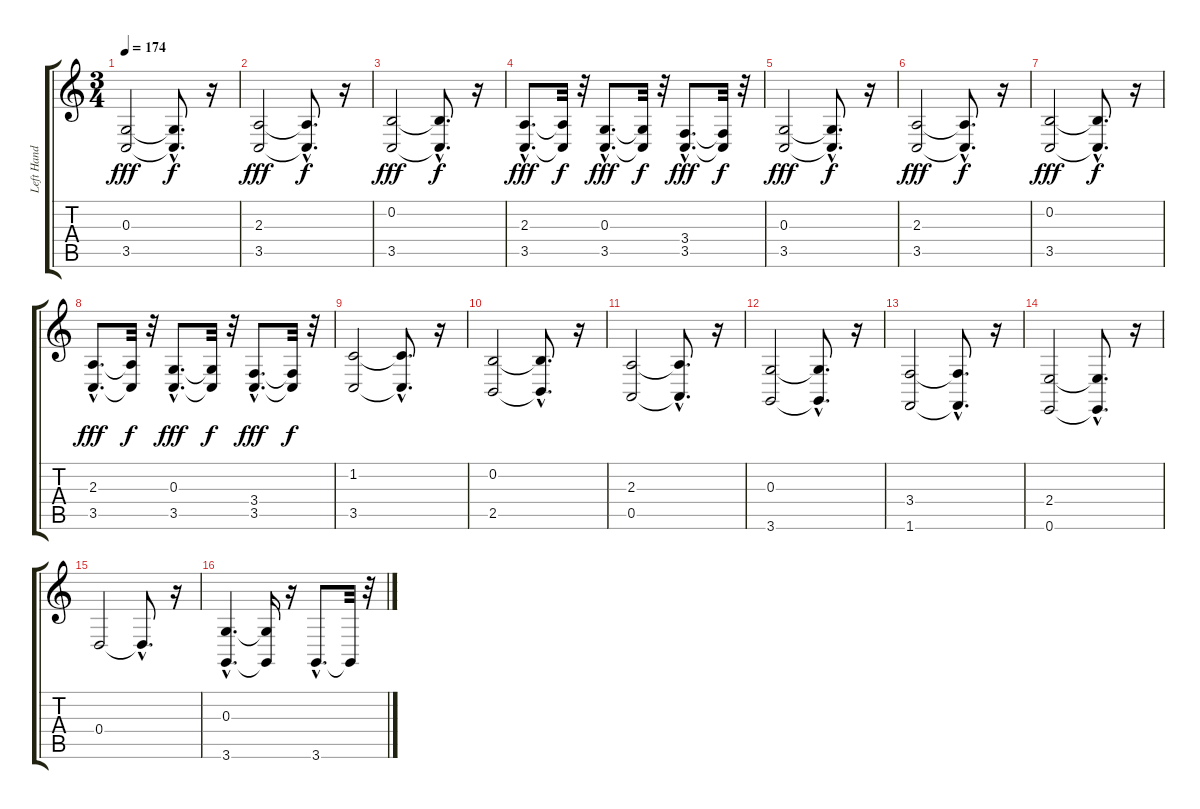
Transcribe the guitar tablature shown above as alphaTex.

\track ("Left Hand" "Left Hand") {instrument brightacousticpiano}
\staff {score tabs}
\tuning (E4 B3 G3 D3 A2 E2) {hide}
\ts (3 4)
\tempo 174
\clef g2
\ks c
(0.3 3.5).2{dy fff} (0.3{hac t} 3.5{hac t}).8{d dy f} r.16 |
(2.3 3.5).2{dy fff} (2.3{hac t} 3.5{hac t}).8{d dy f} r.16 |
(0.2 3.5).2{dy fff} (0.2{hac t} 3.5{hac t}).8{d dy f} r.16 |
(2.3{hac} 3.5{hac}).8{d dy fff} (2.3{t} 3.5{t}).32{dy f} r.32 (0.3{hac} 3.5{hac}).8{d dy fff} (0.3{t} 3.5{t}).32{dy f} r.32 (3.4{hac} 3.5{hac}).8{d dy fff} (3.4{t} 3.5{t}).32{dy f} r.32 |
(0.3 3.5).2{dy fff} (0.3{hac t} 3.5{hac t}).8{d dy f} r.16 |
(2.3 3.5).2{dy fff} (2.3{hac t} 3.5{hac t}).8{d dy f} r.16 |
(0.2 3.5).2{dy fff} (0.2{hac t} 3.5{hac t}).8{d dy f} r.16 |
(2.3{hac} 3.5{hac}).8{d dy fff} (2.3{t} 3.5{t}).32{dy f} r.32 (0.3{hac} 3.5{hac}).8{d dy fff} (0.3{t} 3.5{t}).32{dy f} r.32 (3.4{hac} 3.5{hac}).8{d dy fff} (3.4{t} 3.5{t}).32{dy f} r.32 |
(1.2 3.5).2 (1.2{hac t} 3.5{hac t}).8{d} r.16 |
(0.2 2.5).2 (0.2{hac t} 2.5{hac t}).8{d} r.16 |
(2.3 0.5).2 (2.3{hac t} 0.5{hac t}).8{d} r.16 |
(0.3 3.6).2 (0.3{hac t} 3.6{hac t}).8{d} r.16 |
(3.4 1.6).2 (3.4{hac t} 1.6{hac t}).8{d} r.16 |
(2.4 0.6).2 (2.4{hac t} 0.6{hac t}).8{d} r.16 |
0.4.2 0.4{hac t}.8{d} r.16 |
(0.3{hac} 3.6{hac}).4{d} (0.3{t} 3.6{t}).16 r.16 3.6{hac}.8{d} 3.6{t}.32 r.32
